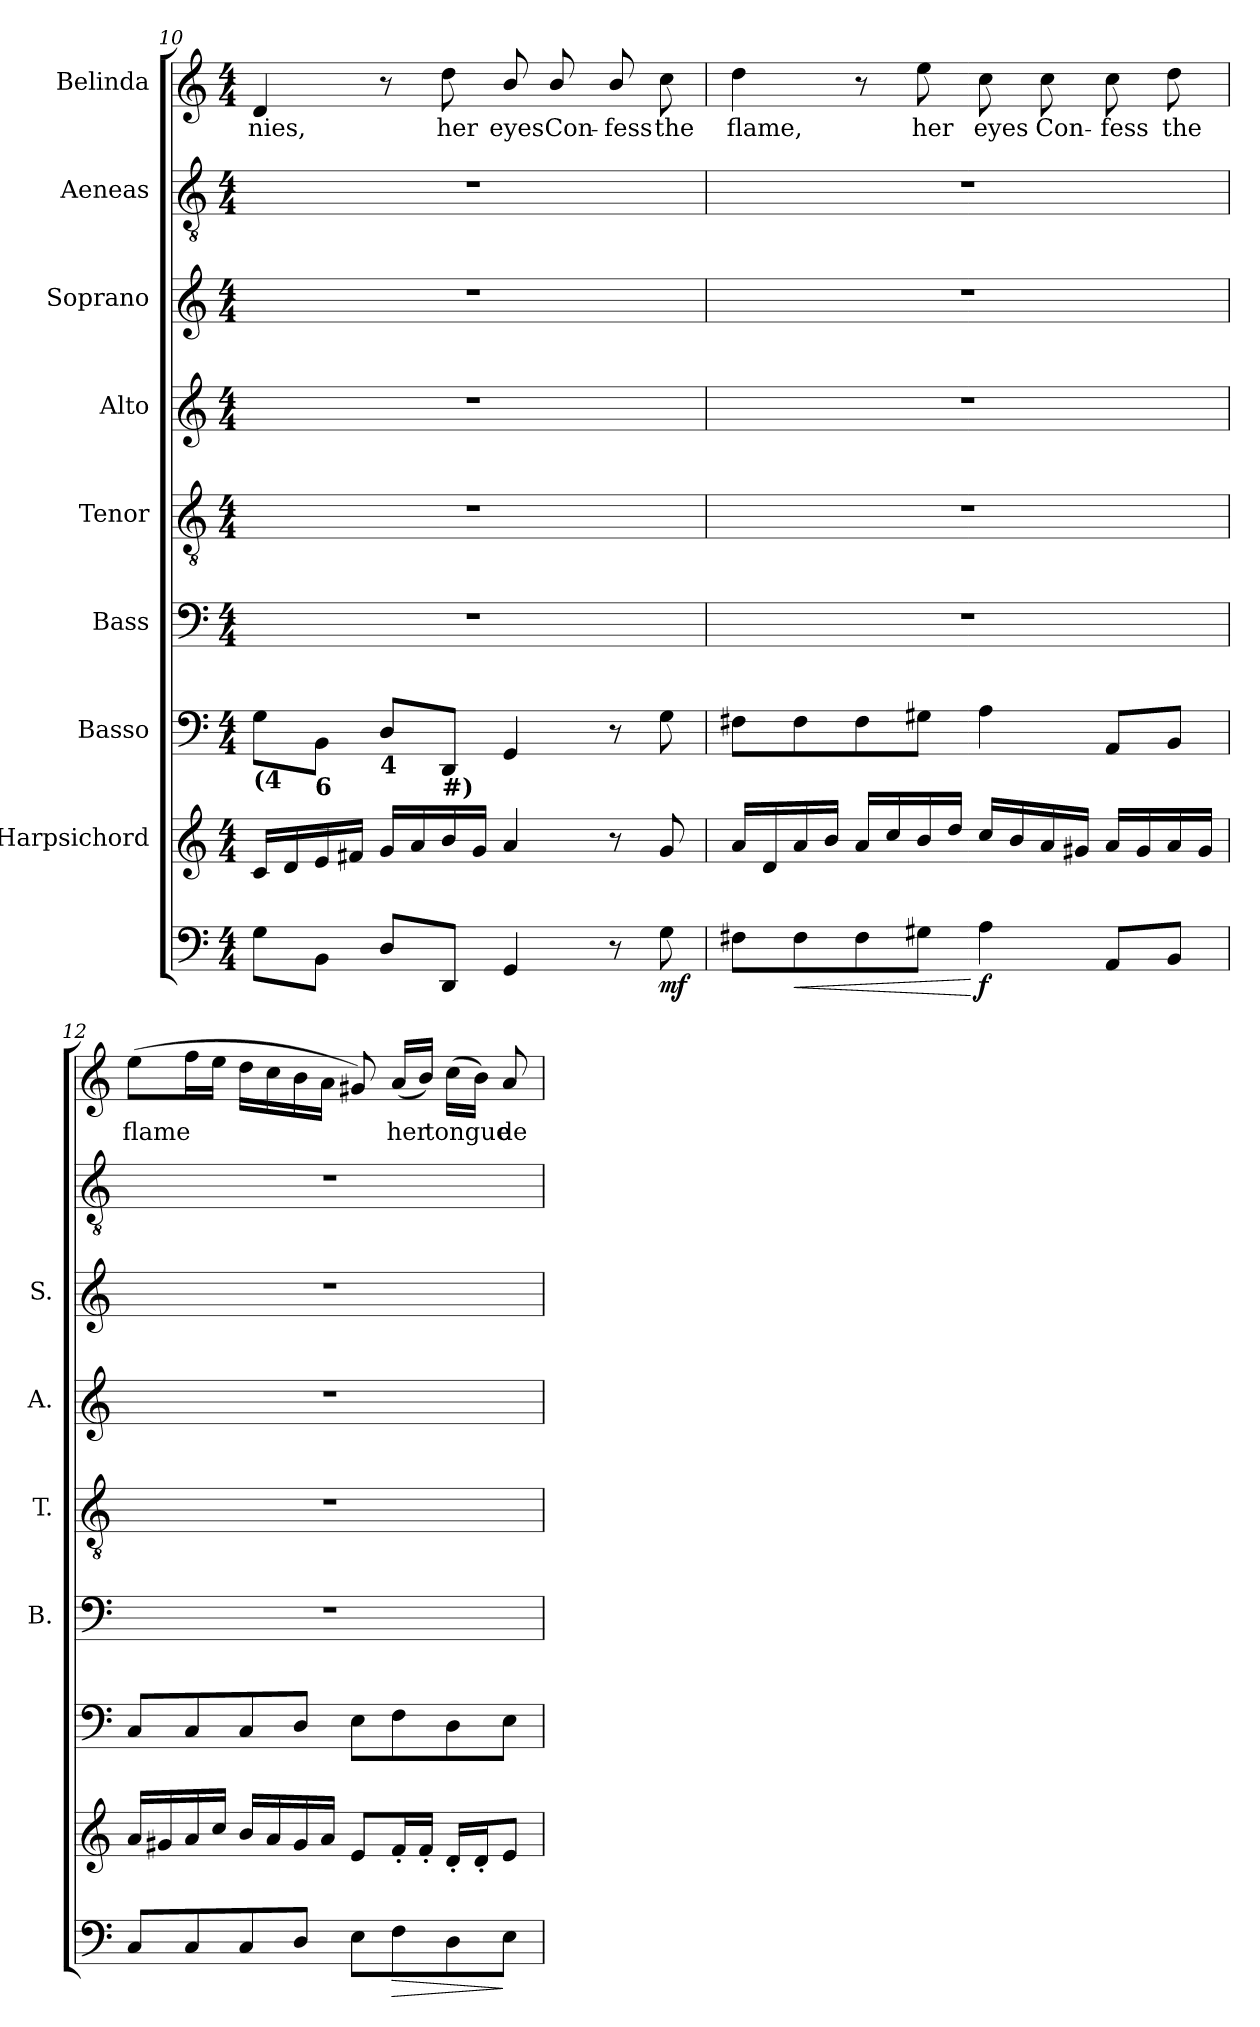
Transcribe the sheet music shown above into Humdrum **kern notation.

**kern	**dynam	**kern	**kern	**kern	**kern	**kern	**kern	**kern	**kern	**text
*part9	*part9	*part8	*part7	*part6	*part5	*part4	*part3	*part2	*part1	*part1
*staff9	*staff9	*staff8	*staff7	*staff6	*staff5	*staff4	*staff3	*staff2	*staff1	*staff1
*	*	*I"Harpsichord	*I"Basso	*I"Bass	*I"Tenor	*I"Alto	*I"Soprano	*I"Aeneas	*I"Belinda	*
*	*	*	*	*I'B.	*I'T.	*I'A.	*I'S.	*	*	*
*clefF4	*	*clefG2	*clefF4	*clefF4	*clefGv2	*clefG2	*clefG2	*clefGv2	*clefG2	*
*	*	*	*	*	*ITrd7c12	*	*	*ITrd-7c-12	*	*
*k[]	*	*k[]	*k[]	*k[]	*k[]	*k[]	*k[]	*k[]	*k[]	*
*C:	*	*C:	*C:	*C:	*C:	*C:	*C:	*C:	*C:	*
*M4/4	*	*M4/4	*M4/4	*M4/4	*M4/4	*M4/4	*M4/4	*M4/4	*M4/4	*
=10	=10	=10	=10	=10	=10	=10	=10	=10	=10	=10
!	!	!	!LO:TX:b:B:t=(4	!	!	!	!	!	!	!
!	!	!	!	!	!	!	!	!	!	!LO:LY:b:color=#000000
8Gi\L	.	16ci/LL	8Gi\L	1r	1r	1r	1r	1r	4di/	-nies,
.	.	16di/	.	.	.	.	.	.	.	.
!	!	!	!LO:TX:b:B:t=6	!	!	!	!	!	!	!
8BBi\J	.	16ei/	8BBi\J	.	.	.	.	.	.	.
.	.	16f#Xi/JJ	.	.	.	.	.	.	.	.
!	!	!	!LO:TX:b:B:t=4	!	!	!	!	!	!	!
8Di/L	.	16gi/LL	8Di/L	.	.	.	.	.	8r	.
.	.	16ai/	.	.	.	.	.	.	.	.
!	!	!	!LO:TX:b:B:t=#)	!	!	!	!	!	!	!
!	!	!	!	!	!	!	!	!	!	!LO:LY:b:color=#000000
8DDi/J	.	16bi/	8DDi/J	.	.	.	.	.	8ddi\	her
.	.	16gi/JJ	.	.	.	.	.	.	.	.
!	!	!	!	!	!	!	!	!	!	!LO:LY:b:color=#000000
4GGi/	.	4ai/	4GGi/	.	.	.	.	.	8bi/	eyes
!	!	!	!	!	!	!	!	!	!	!LO:LY:b:color=#000000
.	.	.	.	.	.	.	.	.	8bi/	Con-
!	!	!	!	!	!	!	!	!	!	!LO:LY:b:color=#000000
8r	.	8r	8r	.	.	.	.	.	8bi/	-fess
!	!	!	!	!	!	!	!	!	!	!LO:LY:b:color=#000000
8Gi\	mf	8gi/	8Gi\	.	.	.	.	.	8cci\	the
!!LO:PB:g=z
=11	=11	=11	=11	=11	=11	=11	=11	=11	=11	=11
!	!	!	!	!	!	!	!	!	!	!LO:LY:b:color=#000000
8F#Xi\L	.	16ai/LL	8F#Xi\L	1r	1r	1r	1r	1r	4ddi\	flame,
.	.	16di/	.	.	.	.	.	.	.	.
!	!LO:HP:b	!	!	!	!	!	!	!	!	!
8F#i\	<	16ai/	8F#i\	.	.	.	.	.	.	.
.	.	16bi/JJ	.	.	.	.	.	.	.	.
8F#i\	.	16ai/LL	8F#i\	.	.	.	.	.	8r	.
.	.	16cci/	.	.	.	.	.	.	.	.
!	!	!	!	!	!	!	!	!	!	!LO:LY:b:color=#000000
8G#Xi\J	.	16bi/	8G#Xi\J	.	.	.	.	.	8eei\	her
.	.	16ddi/JJ	.	.	.	.	.	.	.	.
!	!	!	!	!	!	!	!	!	!	!LO:LY:b:color=#000000
4Ai\	[ f	16cci/LL	4Ai\	.	.	.	.	.	8cci\	eyes
.	.	16bi/	.	.	.	.	.	.	.	.
!	!	!	!	!	!	!	!	!	!	!LO:LY:b:color=#000000
.	.	16ai/	.	.	.	.	.	.	8cci\	Con-
.	.	16g#Xi/JJ	.	.	.	.	.	.	.	.
!	!	!	!	!	!	!	!	!	!	!LO:LY:b:color=#000000
8AAi/L	.	16ai/LL	8AAi/L	.	.	.	.	.	8cci\	-fess
.	.	16g#i/	.	.	.	.	.	.	.	.
!	!	!	!	!	!	!	!	!	!	!LO:LY:b:color=#000000
8BBi/J	.	16ai/	8BBi/J	.	.	.	.	.	8ddi\	the
.	.	16g#i/JJ	.	.	.	.	.	.	.	.
=12	=12	=12	=12	=12	=12	=12	=12	=12	=12	=12
!	!	!	!	!	!	!	!	!	!	!LO:LY:b:color=#000000
8Ci/L	.	16ai/LL	8Ci/L	1r	1r	1r	1r	1r	(8eei\L	flame
.	.	16g#Xi/	.	.	.	.	.	.	.	.
8Ci/	.	16ai/	8Ci/	.	.	.	.	.	16ffi\L	.
.	.	16cci/JJ	.	.	.	.	.	.	16eei\JJ	.
8Ci/	.	16bi/LL	8Ci/	.	.	.	.	.	16ddi\LL	.
.	.	16ai/	.	.	.	.	.	.	16cci\	.
8Di/J	.	16g#i/	8Di/J	.	.	.	.	.	16bi\	.
.	.	16ai/JJ	.	.	.	.	.	.	16ai\JJ	.
8Ei\L	.	8ei/L	8Ei\L	.	.	.	.	.	8g#Xi/)	.
!	!LO:HP:b	!	!	!	!	!	!	!	!	!
!	!	!	!	!	!	!	!	!	!	!LO:LY:b:color=#000000
8Fi\	>	16f'i/L	8Fi\	.	.	.	.	.	(16ai/LL	her
.	.	16f'i/JJ	.	.	.	.	.	.	16bi/JJ)	.
!	!	!	!	!	!	!	!	!	!	!LO:LY:b:color=#000000
8Di\	.	16d'i/LL	8Di\	.	.	.	.	.	(16cci\LL	tongue
.	.	16d'i/J	.	.	.	.	.	.	16bi\JJ)	.
!	!	!	!	!	!	!	!	!	!	!LO:LY:b:color=#000000
8Ei\J	]	8ei/J	8Ei\J	.	.	.	.	.	8ai/	de-
=	=	=	=	=	=	=	=	=	=	=
*-	*-	*-	*-	*-	*-	*-	*-	*-	*-	*-
